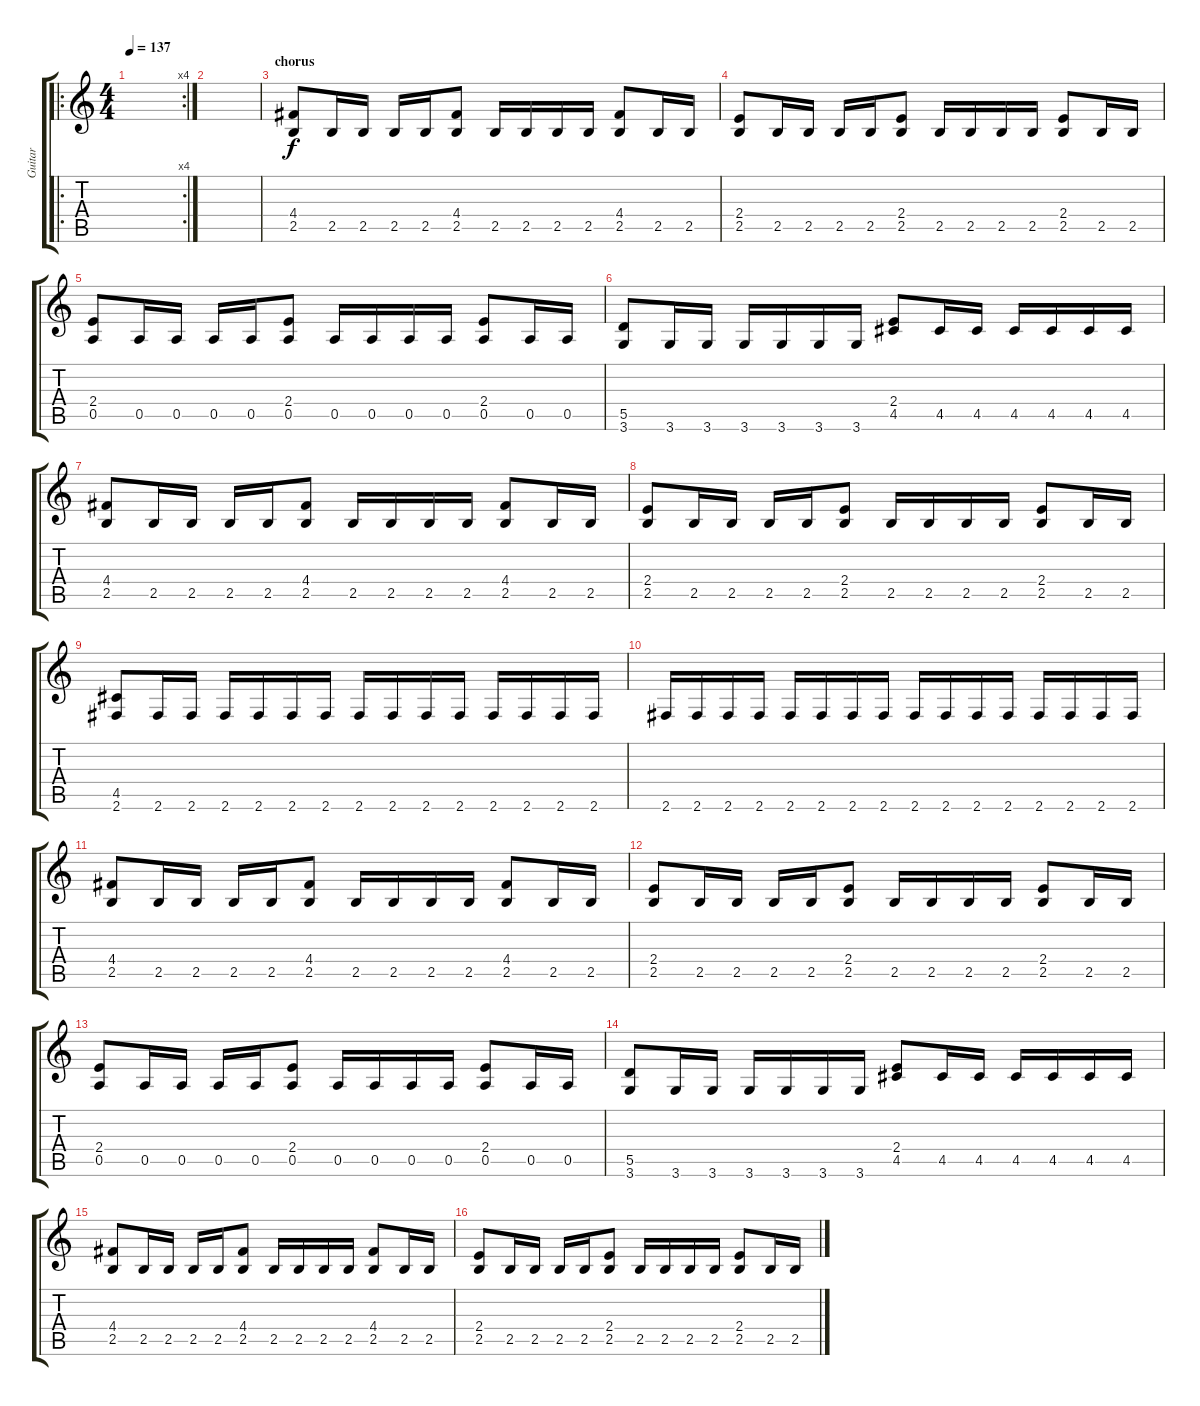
\track ("Guitar" "Guitar") {instrument distortionguitar}
\staff {score tabs}
\tuning (E4 B3 G3 D3 A2 E2) {hide}
\ro
\rc 4
\ts (4 4)
\tempo 137
\clef g2
\ks c
|
|
\section ("" "chorus")
(4.4 2.5).8 2.5.16 2.5.16 2.5.16 2.5.16 (4.4 2.5).8 2.5.16 2.5.16 2.5.16 2.5.16 (4.4 2.5).8 2.5.16 2.5.16 |
(2.4 2.5).8 2.5.16 2.5.16 2.5.16 2.5.16 (2.4 2.5).8 2.5.16 2.5.16 2.5.16 2.5.16 (2.4 2.5).8 2.5.16 2.5.16 |
(2.4 0.5).8 0.5.16 0.5.16 0.5.16 0.5.16 (2.4 0.5).8 0.5.16 0.5.16 0.5.16 0.5.16 (2.4 0.5).8 0.5.16 0.5.16 |
(5.5 3.6).8 3.6.16 3.6.16 3.6.16 3.6.16 3.6.16 3.6.16 (2.4 4.5).8 4.5.16 4.5.16 4.5.16 4.5.16 4.5.16 4.5.16 |
(4.4 2.5).8 2.5.16 2.5.16 2.5.16 2.5.16 (4.4 2.5).8 2.5.16 2.5.16 2.5.16 2.5.16 (4.4 2.5).8 2.5.16 2.5.16 |
(2.4 2.5).8 2.5.16 2.5.16 2.5.16 2.5.16 (2.4 2.5).8 2.5.16 2.5.16 2.5.16 2.5.16 (2.4 2.5).8 2.5.16 2.5.16 |
(4.5 2.6).8 2.6.16 2.6.16 2.6.16 2.6.16 2.6.16 2.6.16 2.6.16 2.6.16 2.6.16 2.6.16 2.6.16 2.6.16 2.6.16 2.6.16 |
2.6.16 2.6.16 2.6.16 2.6.16 2.6.16 2.6.16 2.6.16 2.6.16 2.6.16 2.6.16 2.6.16 2.6.16 2.6.16 2.6.16 2.6.16 2.6.16 |
(4.4 2.5).8 2.5.16 2.5.16 2.5.16 2.5.16 (4.4 2.5).8 2.5.16 2.5.16 2.5.16 2.5.16 (4.4 2.5).8 2.5.16 2.5.16 |
(2.4 2.5).8 2.5.16 2.5.16 2.5.16 2.5.16 (2.4 2.5).8 2.5.16 2.5.16 2.5.16 2.5.16 (2.4 2.5).8 2.5.16 2.5.16 |
(2.4 0.5).8 0.5.16 0.5.16 0.5.16 0.5.16 (2.4 0.5).8 0.5.16 0.5.16 0.5.16 0.5.16 (2.4 0.5).8 0.5.16 0.5.16 |
(5.5 3.6).8 3.6.16 3.6.16 3.6.16 3.6.16 3.6.16 3.6.16 (2.4 4.5).8 4.5.16 4.5.16 4.5.16 4.5.16 4.5.16 4.5.16 |
(4.4 2.5).8 2.5.16 2.5.16 2.5.16 2.5.16 (4.4 2.5).8 2.5.16 2.5.16 2.5.16 2.5.16 (4.4 2.5).8 2.5.16 2.5.16 |
(2.4 2.5).8 2.5.16 2.5.16 2.5.16 2.5.16 (2.4 2.5).8 2.5.16 2.5.16 2.5.16 2.5.16 (2.4 2.5).8 2.5.16 2.5.16
